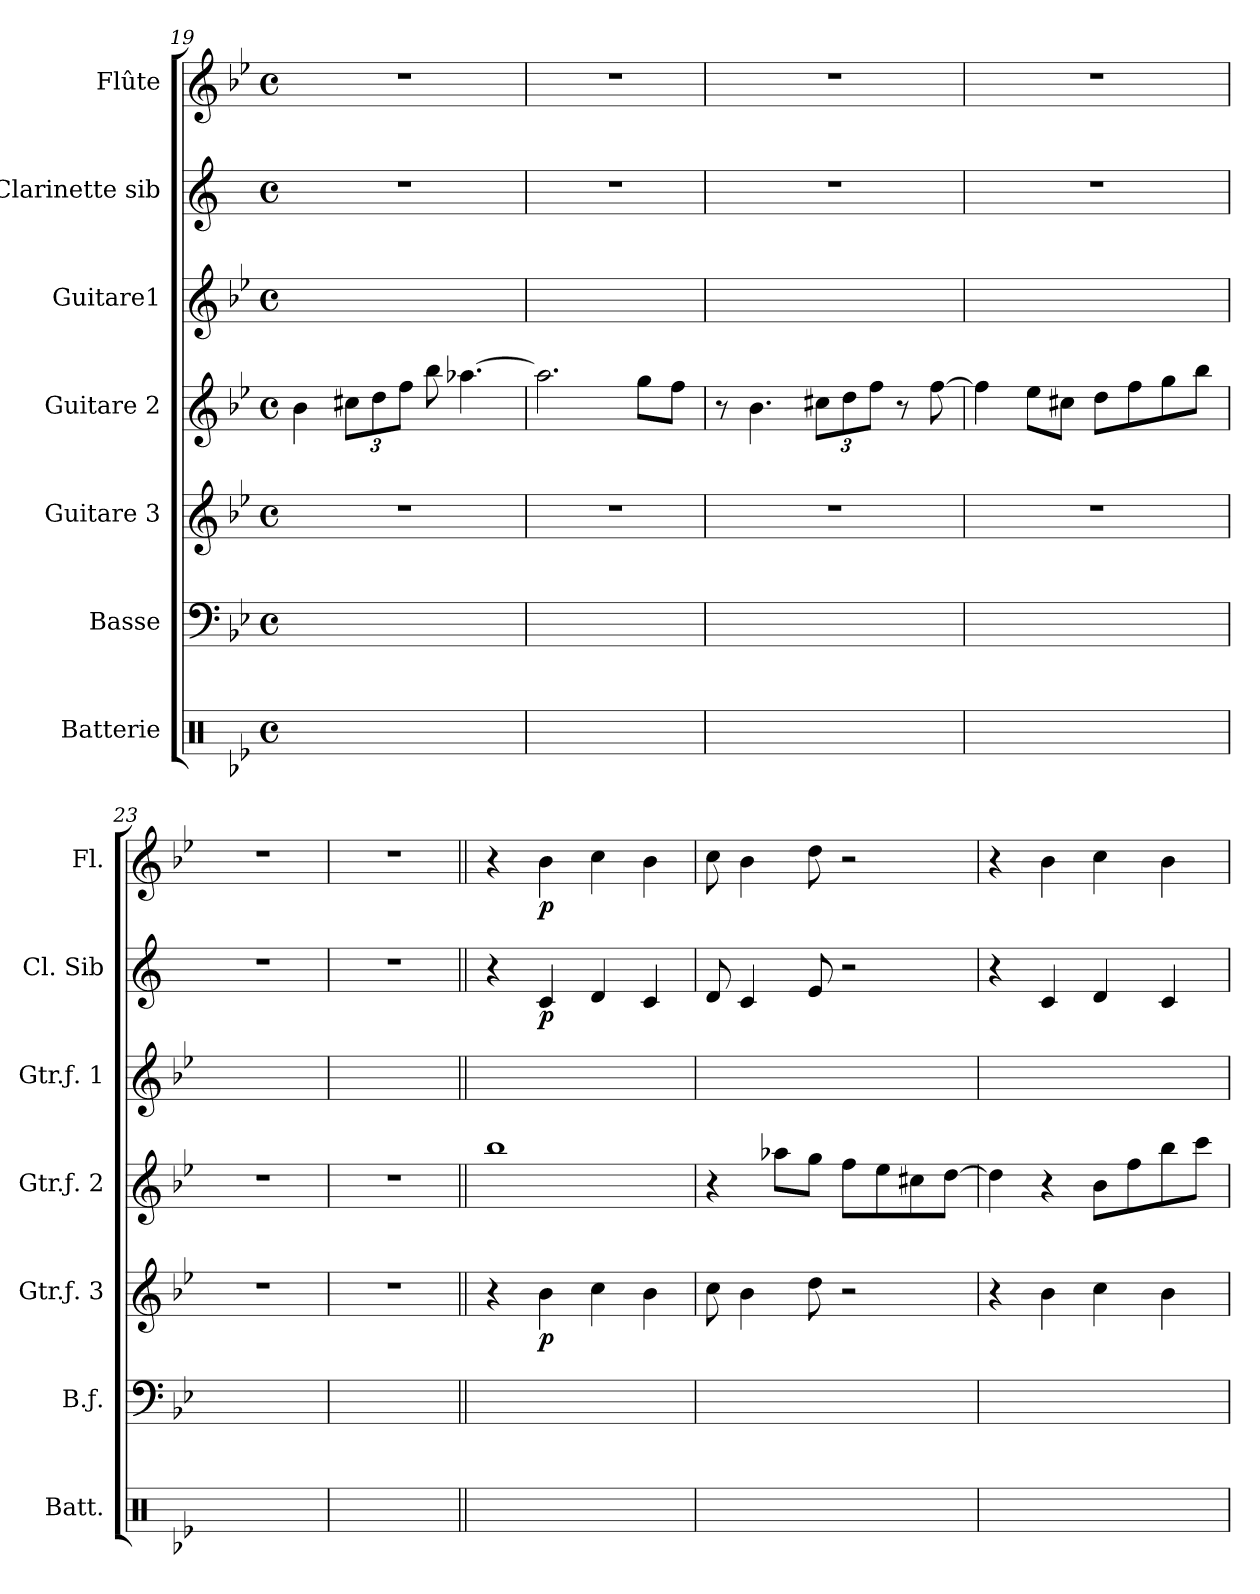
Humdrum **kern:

**kern	**kern	**kern	**dynam	**kern	**kern	**kern	**dynam	**kern	**dynam
*part7	*part6	*part5	*part5	*part4	*part3	*part2	*part2	*part1	*part1
*staff7	*staff6	*staff5	*staff5	*staff4	*staff3	*staff2	*staff2	*staff1	*staff1
*I"Batterie	*I"Basse	*I"Guitare 3	*	*I"Guitare  2	*I"Guitare1	*I"Clarinette sib	*	*I"Flûte	*
*I'Batt.	*I'B.ƒ.	*I'Gtr.ƒ. 3	*	*I'Gtr.ƒ. 2	*I'Gtr.ƒ. 1	*I'Cl. Sib	*	*I'Fl.	*
*clefX	*clefF4	*clefG2	*	*clefG2	*clefG2	*clefG2	*	*clefG2	*
*	*ITrd7c12	*ITrd7c12	*	*ITrd7c12	*ITrd7c12	*ITrd1c2	*	*	*
*k[b-e-]	*k[b-e-]	*k[b-e-]	*	*k[b-e-]	*k[b-e-]	*k[b-e-]	*	*k[b-e-]	*
*B-:	*B-:	*B-:	*	*B-:	*B-:	*B-:	*	*B-:	*
*M4/4	*M4/4	*M4/4	*	*M4/4	*M4/4	*M4/4	*	*M4/4	*
*met(c)	*met(c)	*met(c)	*	*met(c)	*met(c)	*met(c)	*	*met(c)	*
=19	=19	=19	=19	=19	=19	=19	=19	=19	=19
1Rffyy	1Cyy	1r	.	4B-\	1Cyy	1r	.	1r	.
.	.	.	.	12c#X\L	.	.	.	.	.
.	.	.	.	12d\	.	.	.	.	.
.	.	.	.	12f\J	.	.	.	.	.
.	.	.	.	8b-\	.	.	.	.	.
.	.	.	.	[4.a-X\	.	.	.	.	.
=20	=20	=20	=20	=20	=20	=20	=20	=20	=20
1Rffyy	1Cyy	1r	.	2.a-\]	1Cyy	1r	.	1r	.
.	.	.	.	8g\L	.	.	.	.	.
.	.	.	.	8f\J	.	.	.	.	.
!!LO:PB:g=z
=21	=21	=21	=21	=21	=21	=21	=21	=21	=21
1Rffyy	1Cyy	1r	.	8r	1Cyy	1r	.	1r	.
.	.	.	.	4.B-\	.	.	.	.	.
.	.	.	.	12c#X\L	.	.	.	.	.
.	.	.	.	12d\	.	.	.	.	.
.	.	.	.	12f\J	.	.	.	.	.
.	.	.	.	8r	.	.	.	.	.
.	.	.	.	[8f\	.	.	.	.	.
=22	=22	=22	=22	=22	=22	=22	=22	=22	=22
1Rffyy	1Cyy	1r	.	4f\]	1Cyy	1r	.	1r	.
.	.	.	.	8e-\L	.	.	.	.	.
.	.	.	.	8c#X\J	.	.	.	.	.
.	.	.	.	8d\L	.	.	.	.	.
.	.	.	.	8f\	.	.	.	.	.
.	.	.	.	8g\	.	.	.	.	.
.	.	.	.	8b-\J	.	.	.	.	.
=23	=23	=23	=23	=23	=23	=23	=23	=23	=23
1Rffyy	1Cyy	1r	.	1r	1Cyy	1r	.	1r	.
=24	=24	=24	=24	=24	=24	=24	=24	=24	=24
1Rffyy	1Cyy	1r	.	1r	1Cyy	1r	.	1r	.
!!LO:PB:g=z
=25||	=25||	=25||	=25||	=25||	=25||	=25||	=25||	=25||	=25||
1Rffyy	1Cniyy	4r	.	1b-	1Cniyy	4r	.	4r	.
!	!	!	!LO:DY:b	!	!	!	!LO:DY:b	!	!LO:DY:b
.	.	4B-\	p	.	.	4B-/	p	4b-\	p
.	.	4c\	.	.	.	4c/	.	4cc\	.
.	.	4B-\	.	.	.	4B-/	.	4b-\	.
=26	=26	=26	=26	=26	=26	=26	=26	=26	=26
1Rffyy	1Cyy	8c\	.	4r	1Cyy	8c/	.	8cc\	.
.	.	4B-\	.	.	.	4B-/	.	4b-\	.
.	.	.	.	8a-X\L	.	.	.	.	.
.	.	8d\	.	8g\J	.	8d/	.	8dd\	.
.	.	2r	.	8f\L	.	2r	.	2r	.
.	.	.	.	8e-\	.	.	.	.	.
.	.	.	.	8c#X\	.	.	.	.	.
.	.	.	.	[8d\J	.	.	.	.	.
=27	=27	=27	=27	=27	=27	=27	=27	=27	=27
1Rffyy	1Cyy	4r	.	4d\]	1Cyy	4r	.	4r	.
.	.	4B-\	.	4r	.	4B-/	.	4b-\	.
.	.	4c\	.	8B-\L	.	4c/	.	4cc\	.
.	.	.	.	8f\	.	.	.	.	.
.	.	4B-\	.	8b-\	.	4B-/	.	4b-\	.
.	.	.	.	8cc\J	.	.	.	.	.
=	=	=	=	=	=	=	=	=	=
*-	*-	*-	*-	*-	*-	*-	*-	*-	*-
